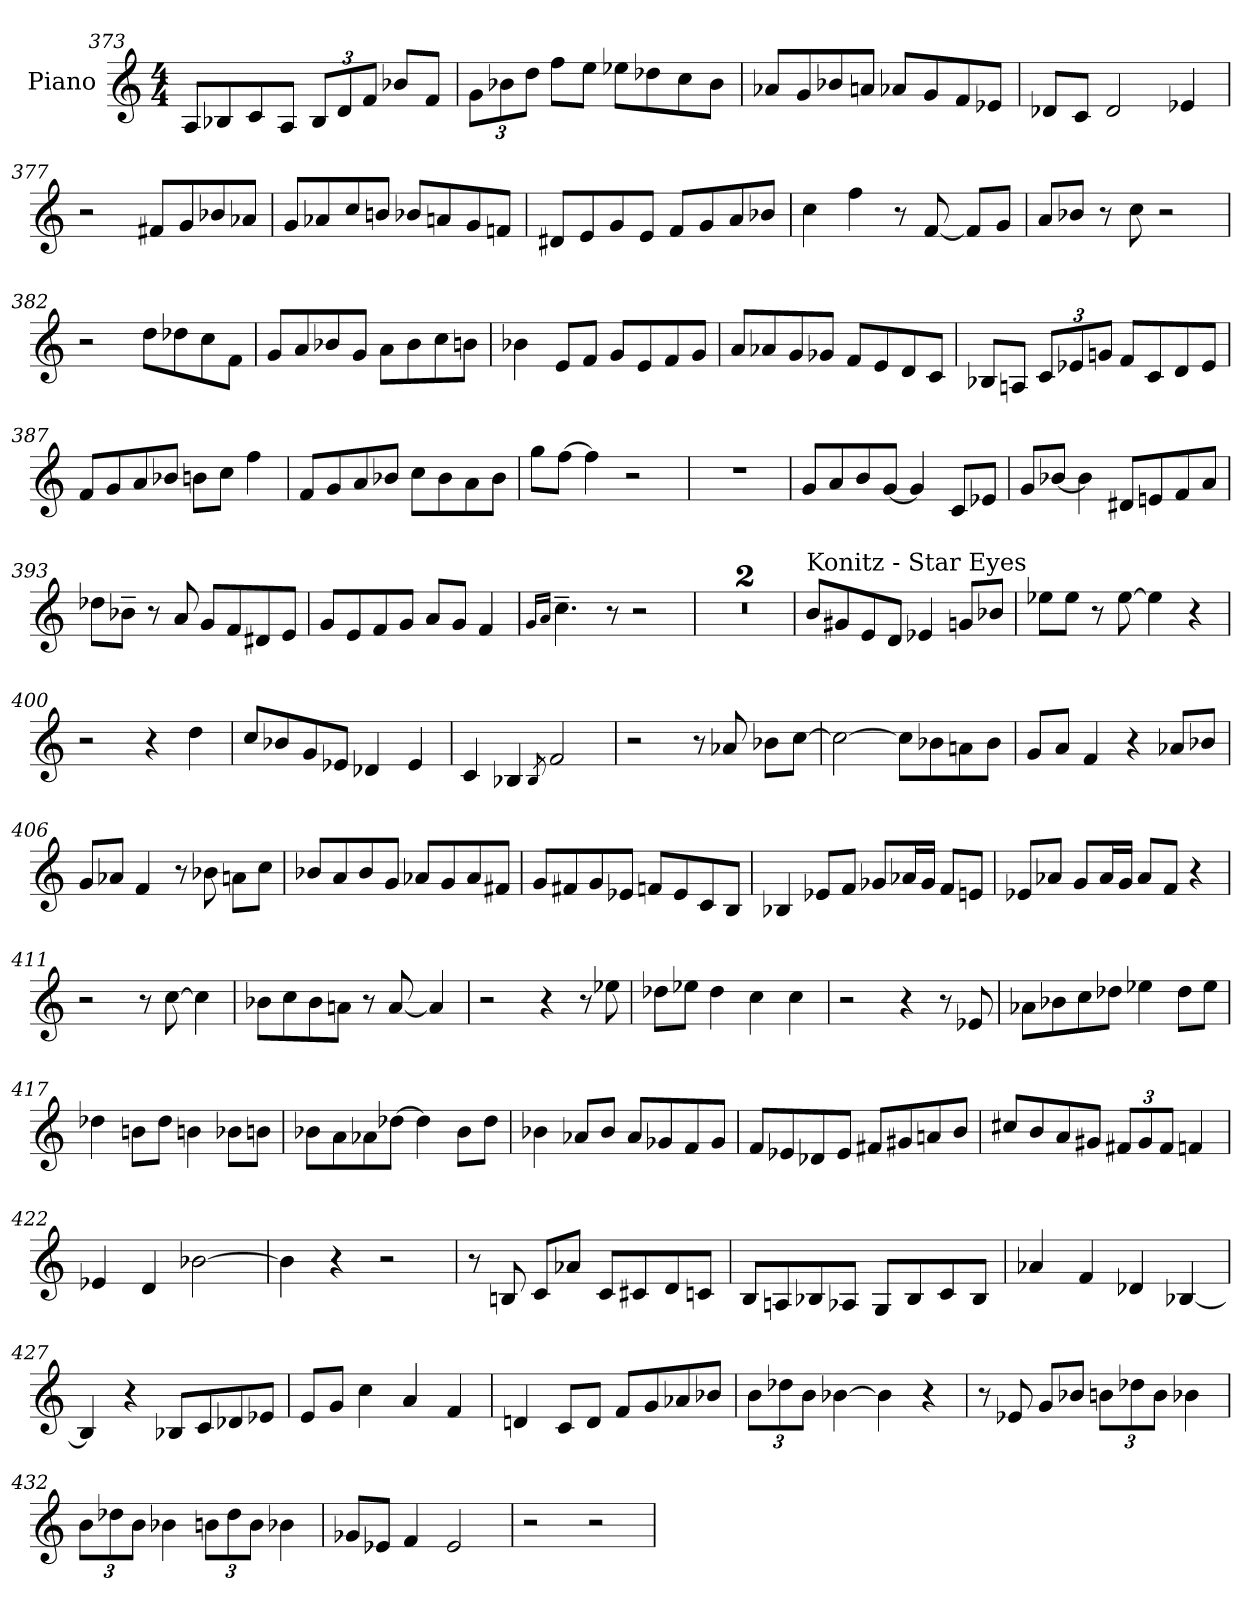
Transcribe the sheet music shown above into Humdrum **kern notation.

**kern
*part1
*staff1
*I"Piano
*I'Pno.
*clefG2
*k[]
*M4/4
=373
8A/L
8B-X/
8c/
8A/J
*Xbrackettup
12B-/L
12d/
12f/J
8b-X/L
8f/J
!!LO:LB:g=z
=374
12g\L
12b-X\
12dd\J
8ff\L
8ee\J
8ee-X\L
8dd-X\
8cc\
8b-\J
=375
8a-X/L
8g/
8b-X/
8an/J
8a-X/L
8g/
8f/
8e-X/J
=376
8d-X/L
8c/J
2d-/
4e-X/
=377
2r
8f#X/L
8g/
8b-X/
8a-X/J
=378
8g/L
8a-X/
8cc/
8bn/J
8b-X/L
8an/
8g/
8fn/J
!!LO:LB:g=z
=379
8d#X/L
8e/
8g/
8e/J
8f/L
8g/
8a/
8b-X/J
=380
4cc\
4ff\
8r
[8f/
8f/L]
8g/J
=381
8a/L
8b-X/J
8r
8cc\
2r
=382
2r
8dd\L
8dd-X\
8cc\
8f\J
=383
8g/L
8a/
8b-X/
8g/J
8a\L
8b-\
8cc\
8bn\J
=384
4b-X\
8e/L
8f/J
8g/L
8e/
8f/
8g/J
!!LO:LB:g=z
=385
8a/L
8a-X/
8g/
8g-X/J
8f/L
8e/
8d/
8c/J
=386
8B-X/L
8An/J
12c/L
12e-X/
12gn/J
8f/L
8c/
8d/
8e-/J
=387
8f/L
8g/
8a/
8b-X/J
8bn\L
8cc\J
4ff\
=388
8f/L
8g/
8a/
8b-X/J
8cc\L
8b-\
8a\
8b-\J
=389
8gg\L
[8ff\J
4ff\]
2r
!!LO:LB:g=z
=390
1r
=391
8g/L
8a/
8b/
[8g/J
4g/]
8c/L
8e-X/J
=392
8g/L
[8b-X/J
4b-\]
8d#X/L
8en/
8f/
8a/J
=393
8dd-X\L
8b-X~\J
8r
8a/
8g/L
8f/
8d#X/
8e/J
=394
8g/L
8e/
8f/
8g/J
8a/L
8g/J
4f/
=395
16qg/LL
16qa/JJ
4.cc~\
8r
2r
!!LO:LB:g=z
=396
1r
=397
1r
!!LO:PB:g=z
=398
!LO:TX:a:t=Konitz - Star Eyes
8b/L
8g#X/
8e/
8d/J
4e-X/
8gn/L
8b-X/J
=399
8ee-X\L
8ee-\J
8r
[8ee-\
4ee-\]
4r
=400
2r
4r
4dd\
=401
8cc/L
8b-X/
8g/
8e-X/J
4d-X/
4e-/
=402
4c/
4B-X/
8qB-/
2f/
=403
2r
8r
8a-X/
8b-X\L
[8cc\J
!!LO:LB:g=z
=404
2cc\_
8cc\L]
8b-X\
8an\
8b-\J
=405
8g/L
8a/J
4f/
4r
8a-X/L
8b-X/J
=406
8g/L
8a-X/J
4f/
8r
8b-X\
8an\L
8cc\J
=407
8b-X/L
8a/
8b-/
8g/J
8a-X/L
8g/
8a-/
8f#X/J
=408
8g/L
8f#X/
8g/
8e-X/J
8fn/L
8e-/
8c/
8B/J
!!LO:LB:g=z
=409
4B-X/
8e-X/L
8f/J
8g-X/L
16a-X/L
16g-/JJ
8f/L
8en/J
=410
8e-X/L
8a-X/J
8g/L
16a-/L
16g/JJ
8a-/L
8f/J
4r
=411
2r
8r
[8cc\
4cc\]
=412
8b-X\L
8cc\
8b-\
8an\J
8r
[8a/
4a/]
=413
2r
4r
8r
8ee-X\
=414
8dd-X\L
8ee-X\J
4dd-\
4cc\
4cc\
!!LO:LB:g=z
=415
2r
4r
8r
8e-X/
=416
8a-X\L
8b-X\
8cc\
8dd-X\J
4ee-X\
8dd-\L
8ee-\J
=417
4dd-X\
8bn\L
8dd-\J
4bn\
8b-X\L
8bn\J
=418
8b-X\L
8a\
8a-X\
[8dd-X\J
4dd-\]
8b-\L
8dd-\J
=419
4b-X\
8a-X/L
8b-/J
8a-/L
8g-X/
8f/
8g-/J
!!LO:LB:g=z
=420
8f/L
8e-X/
8d-X/
8e-/J
8f#X/L
8g#X/
8an/
8b/J
=421
8cc#X/L
8b/
8a/
8g#X/J
12f#X/L
12g#/
12f#/J
4fn/
=422
4e-X/
4d/
[2b-X\
=423
4b-\]
4r
2r
=424
8r
8Bn/
8c/L
8a-X/J
8c/L
8c#X/
8d/
8cn/J
!!LO:LB:g=z
=425
8B/L
8An/
8B-X/
8A-X/J
8G/L
8B-/
8c/
8B-/J
=426
4a-X/
4f/
4d-X/
[4B-X/
=427
4B-/]
4r
8B-X/L
8c/
8d-X/
8e-X/J
=428
8e/L
8g/J
4cc\
4a/
4f/
=429
4dn/
8c/L
8d/J
8f/L
8g/
8a-X/
8b-X/J
!!LO:LB:g=z
=430
12b\L
12dd-X\
12b\J
[4b-X\
4b-\]
4r
=431
8r
8e-X/
8g/L
8b-X/J
12bn\L
12dd-X\
12b\J
4b-X\
=432
12b\L
12dd-X\
12b\J
4b-X\
12bn\L
12dd-\
12b\J
4b-X\
=433
8g-X/L
8e-X/J
4f/
2e-/
=434
2r
2r
=
*-
